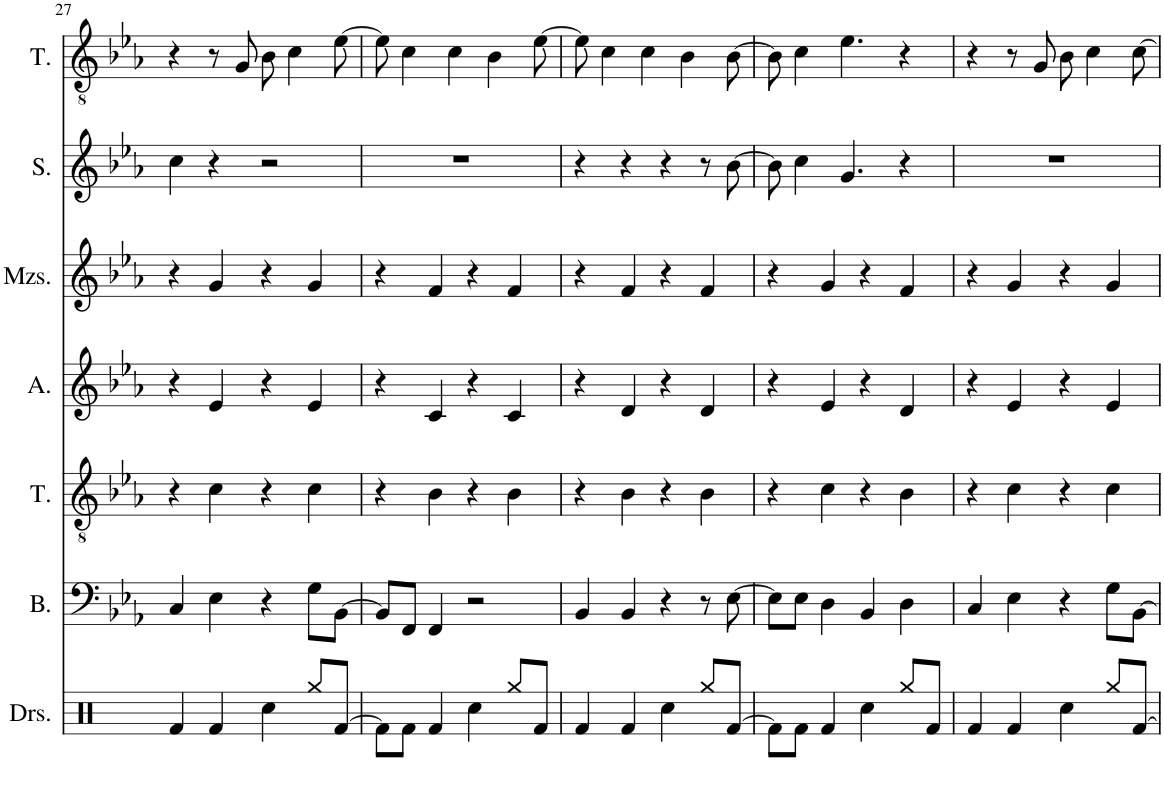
**kern	**kern	**kern	**kern	**kern	**kern	**kern
*part7	*part6	*part5	*part4	*part3	*part2	*part1
*staff7	*staff6	*staff5	*staff4	*staff3	*staff2	*staff1
*I"Drumset	*I"Bass	*I"Tenor	*I"Alto	*I"Mezzo-soprano	*I"Soprano	*I"Tenor
*I'Drs.	*I'B.	*I'T.	*I'A.	*I'Mzs.	*I'S.	*I'T.
!!LO:PB:g=z
*clefX	*clefF4	*clefGv2	*clefG2	*clefG2	*clefG2	*clefGv2
*k[]	*k[b-e-a-]	*k[b-e-a-]	*k[b-e-a-]	*k[b-e-a-]	*k[b-e-a-]	*k[b-e-a-]
*M2/2	*M2/2	*M2/2	*M2/2	*M2/2	*M2/2	*M2/2
*met(c|)	*met(c|)	*met(c|)	*met(c|)	*met(c|)	*met(c|)	*met(c|)
=27	=27	=27	=27	=27	=27	=27
4Rf/	4C/	4r	4r	4r	4cc\	4r
4Rf/	4E-\	4c\	4e-/	4g/	4r	8r
.	.	.	.	.	.	8G/
4Rcc\	4r	4r	4r	4r	2r	8B-\
.	.	.	.	.	.	4c\
8Rgg/L	8G\L	4c\	4e-/	4g/	.	.
[8Rf/J	[8BB-\J	.	.	.	.	[8e-\
=28	=28	=28	=28	=28	=28	=28
8Rf\L]	8BB-/L]	4r	4r	4r	1r	8e-\]
8Rf\J	8FF/J	.	.	.	.	4c\
4Rf/	4FF/	4B-\	4c/	4f/	.	.
.	.	.	.	.	.	4c\
4Rcc\	2r	4r	4r	4r	.	.
.	.	.	.	.	.	4B-\
8Rgg/L	.	4B-\	4c/	4f/	.	.
8Rf/J	.	.	.	.	.	[8e-\
=29	=29	=29	=29	=29	=29	=29
4Rf/	4BB-/	4r	4r	4r	4r	8e-\]
.	.	.	.	.	.	4c\
4Rf/	4BB-/	4B-\	4d/	4f/	4r	.
.	.	.	.	.	.	4c\
4Rcc\	4r	4r	4r	4r	4r	.
.	.	.	.	.	.	4B-\
8Rgg/L	8r	4B-\	4d/	4f/	8r	.
[8Rf/J	[8E-\	.	.	.	[8b-\	[8B-\
=30	=30	=30	=30	=30	=30	=30
8Rf\L]	8E-\L]	4r	4r	4r	8b-\]	8B-\]
8Rf\J	8E-\J	.	.	.	4cc\	4c\
4Rf/	4D\	4c\	4e-/	4g/	.	.
.	.	.	.	.	4.g/	4.e-\
4Rcc\	4BB-/	4r	4r	4r	.	.
8Rgg/L	4D\	4B-\	4d/	4f/	4r	4r
8Rf/J	.	.	.	.	.	.
=31	=31	=31	=31	=31	=31	=31
4Rf/	4C/	4r	4r	4r	1r	4r
4Rf/	4E-\	4c\	4e-/	4g/	.	8r
.	.	.	.	.	.	8G/
4Rcc\	4r	4r	4r	4r	.	8B-\
.	.	.	.	.	.	4c\
8Rgg/L	8G\L	4c\	4e-/	4g/	.	.
[8Rf/J	[8BB-\J	.	.	.	.	[8c\
=	=	=	=	=	=	=
*-	*-	*-	*-	*-	*-	*-
